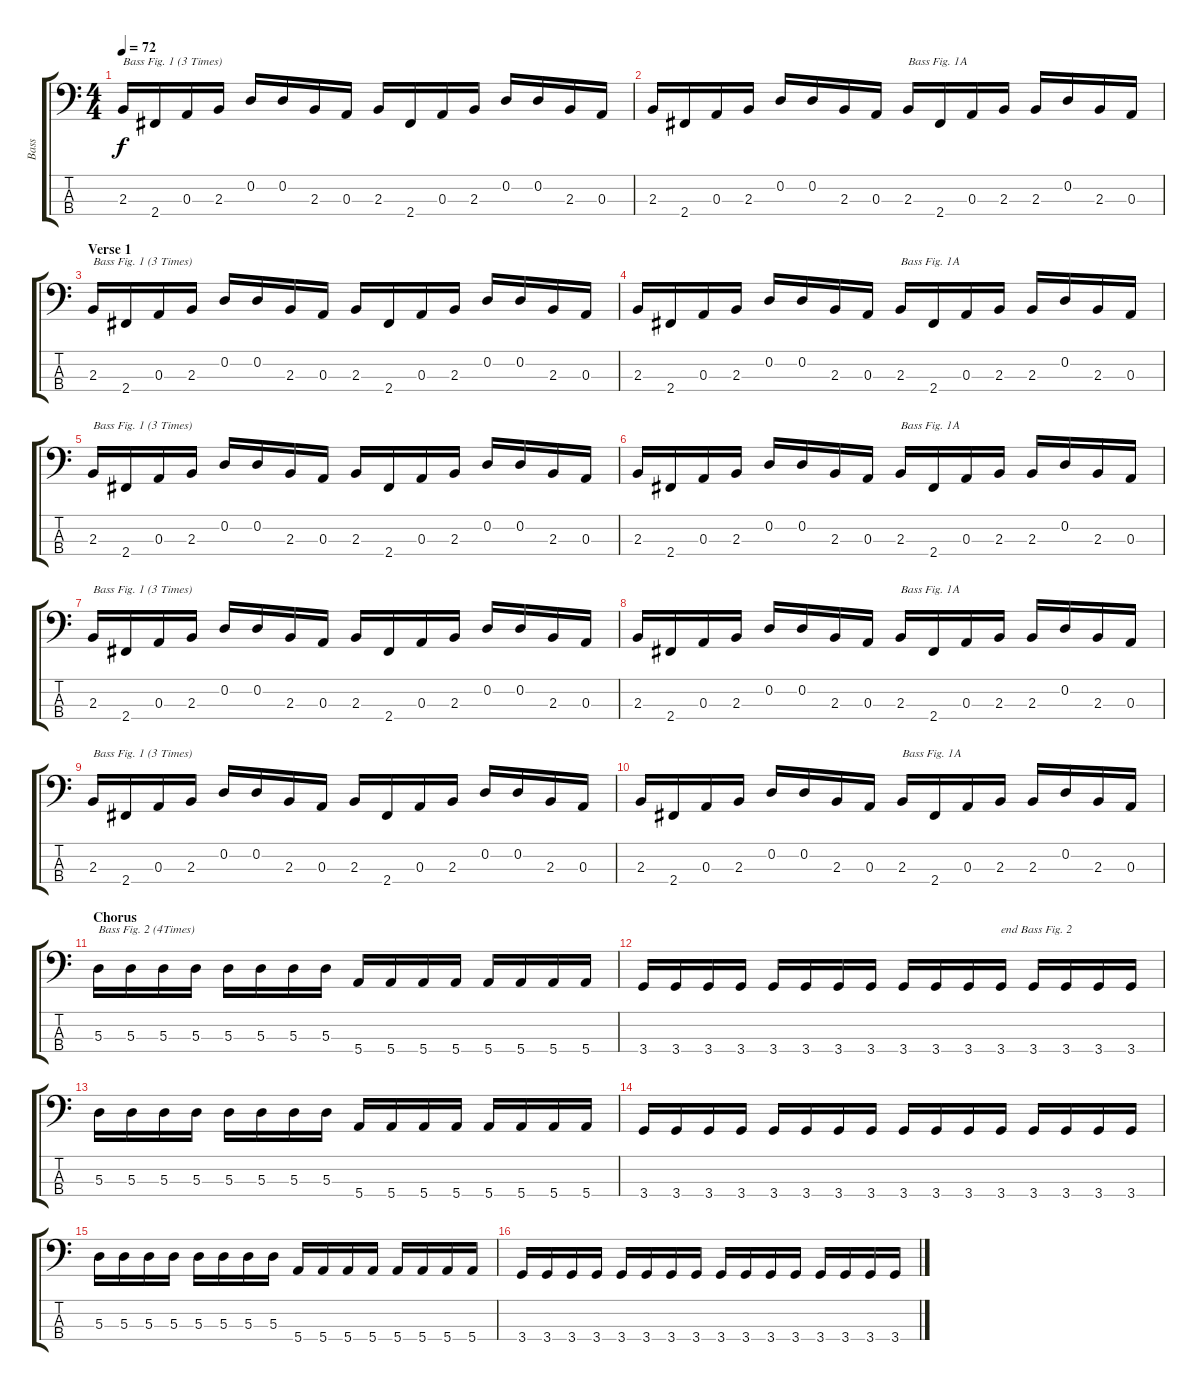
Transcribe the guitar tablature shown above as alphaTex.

\track ("Bass" "Bass") {instrument electricbasspick}
\staff {score tabs}
\tuning (G2 D2 A1 E1) {hide}
\ts (4 4)
\tempo 72
\clef f4
\ks c
2.3.16{txt "Bass Fig. 1 (3 Times)" dy f} 2.4.16 0.3.16 2.3.16 0.2.16 0.2.16 2.3.16 0.3.16 2.3.16 2.4.16 0.3.16 2.3.16 0.2.16 0.2.16 2.3.16 0.3.16 |
2.3.16 2.4.16 0.3.16 2.3.16 0.2.16 0.2.16 2.3.16 0.3.16 2.3.16{txt "Bass Fig. 1A"} 2.4.16 0.3.16 2.3.16 2.3.16 0.2.16 2.3.16 0.3.16 |
\section ("" "Verse 1")
2.3.16{txt "Bass Fig. 1 (3 Times)"} 2.4.16 0.3.16 2.3.16 0.2.16 0.2.16 2.3.16 0.3.16 2.3.16 2.4.16 0.3.16 2.3.16 0.2.16 0.2.16 2.3.16 0.3.16 |
2.3.16 2.4.16 0.3.16 2.3.16 0.2.16 0.2.16 2.3.16 0.3.16 2.3.16{txt "Bass Fig. 1A"} 2.4.16 0.3.16 2.3.16 2.3.16 0.2.16 2.3.16 0.3.16 |
2.3.16{txt "Bass Fig. 1 (3 Times)"} 2.4.16 0.3.16 2.3.16 0.2.16 0.2.16 2.3.16 0.3.16 2.3.16 2.4.16 0.3.16 2.3.16 0.2.16 0.2.16 2.3.16 0.3.16 |
2.3.16 2.4.16 0.3.16 2.3.16 0.2.16 0.2.16 2.3.16 0.3.16 2.3.16{txt "Bass Fig. 1A"} 2.4.16 0.3.16 2.3.16 2.3.16 0.2.16 2.3.16 0.3.16 |
2.3.16{txt "Bass Fig. 1 (3 Times)"} 2.4.16 0.3.16 2.3.16 0.2.16 0.2.16 2.3.16 0.3.16 2.3.16 2.4.16 0.3.16 2.3.16 0.2.16 0.2.16 2.3.16 0.3.16 |
2.3.16 2.4.16 0.3.16 2.3.16 0.2.16 0.2.16 2.3.16 0.3.16 2.3.16{txt "Bass Fig. 1A"} 2.4.16 0.3.16 2.3.16 2.3.16 0.2.16 2.3.16 0.3.16 |
2.3.16{txt "Bass Fig. 1 (3 Times)"} 2.4.16 0.3.16 2.3.16 0.2.16 0.2.16 2.3.16 0.3.16 2.3.16 2.4.16 0.3.16 2.3.16 0.2.16 0.2.16 2.3.16 0.3.16 |
2.3.16 2.4.16 0.3.16 2.3.16 0.2.16 0.2.16 2.3.16 0.3.16 2.3.16{txt "Bass Fig. 1A"} 2.4.16 0.3.16 2.3.16 2.3.16 0.2.16 2.3.16 0.3.16 |
\section ("" "Chorus")
5.3.16{txt "Bass Fig. 2 (4Times)"} 5.3.16 5.3.16 5.3.16 5.3.16 5.3.16 5.3.16 5.3.16 5.4.16 5.4.16 5.4.16 5.4.16 5.4.16 5.4.16 5.4.16 5.4.16 |
3.4.16 3.4.16 3.4.16 3.4.16 3.4.16 3.4.16 3.4.16 3.4.16 3.4.16 3.4.16 3.4.16 3.4.16{txt "end Bass Fig. 2"} 3.4.16 3.4.16 3.4.16 3.4.16 |
5.3.16 5.3.16 5.3.16 5.3.16 5.3.16 5.3.16 5.3.16 5.3.16 5.4.16 5.4.16 5.4.16 5.4.16 5.4.16 5.4.16 5.4.16 5.4.16 |
3.4.16 3.4.16 3.4.16 3.4.16 3.4.16 3.4.16 3.4.16 3.4.16 3.4.16 3.4.16 3.4.16 3.4.16 3.4.16 3.4.16 3.4.16 3.4.16 |
5.3.16 5.3.16 5.3.16 5.3.16 5.3.16 5.3.16 5.3.16 5.3.16 5.4.16 5.4.16 5.4.16 5.4.16 5.4.16 5.4.16 5.4.16 5.4.16 |
3.4.16 3.4.16 3.4.16 3.4.16 3.4.16 3.4.16 3.4.16 3.4.16 3.4.16 3.4.16 3.4.16 3.4.16 3.4.16 3.4.16 3.4.16 3.4.16
